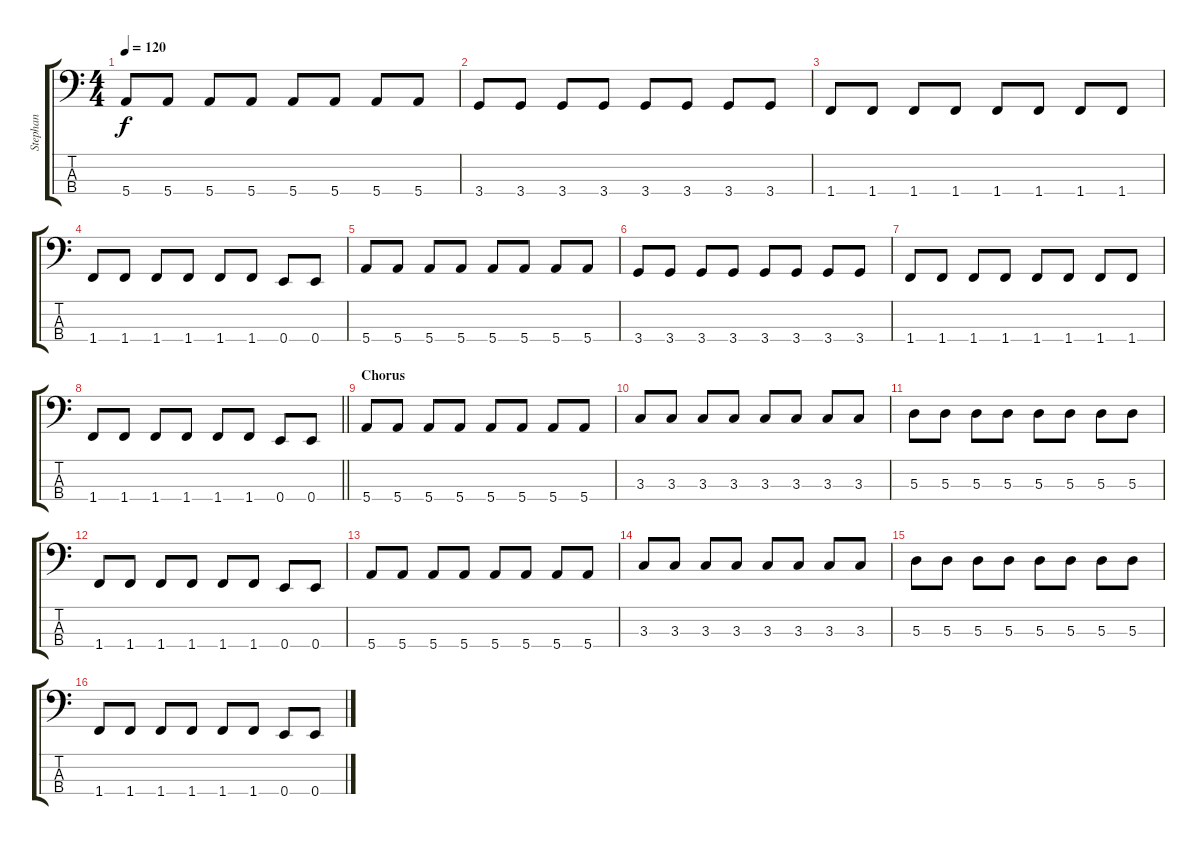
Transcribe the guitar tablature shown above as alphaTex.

\track ("Stephan" "Stephan") {instrument electricbasspick}
\staff {score tabs}
\tuning (G2 D2 A1 E1) {hide}
\ts (4 4)
\tempo 120
\clef f4
\ks c
5.4.8{dy f} 5.4.8 5.4.8 5.4.8 5.4.8 5.4.8 5.4.8 5.4.8 |
3.4.8 3.4.8 3.4.8 3.4.8 3.4.8 3.4.8 3.4.8 3.4.8 |
1.4.8 1.4.8 1.4.8 1.4.8 1.4.8 1.4.8 1.4.8 1.4.8 |
1.4.8 1.4.8 1.4.8 1.4.8 1.4.8 1.4.8 0.4.8 0.4.8 |
5.4.8 5.4.8 5.4.8 5.4.8 5.4.8 5.4.8 5.4.8 5.4.8 |
3.4.8 3.4.8 3.4.8 3.4.8 3.4.8 3.4.8 3.4.8 3.4.8 |
1.4.8 1.4.8 1.4.8 1.4.8 1.4.8 1.4.8 1.4.8 1.4.8 |
\barLineRight lightlight
1.4.8 1.4.8 1.4.8 1.4.8 1.4.8 1.4.8 0.4.8 0.4.8 |
\section ("" "Chorus")
5.4.8 5.4.8 5.4.8 5.4.8 5.4.8 5.4.8 5.4.8 5.4.8 |
3.3.8 3.3.8 3.3.8 3.3.8 3.3.8 3.3.8 3.3.8 3.3.8 |
5.3.8 5.3.8 5.3.8 5.3.8 5.3.8 5.3.8 5.3.8 5.3.8 |
1.4.8 1.4.8 1.4.8 1.4.8 1.4.8 1.4.8 0.4.8 0.4.8 |
5.4.8 5.4.8 5.4.8 5.4.8 5.4.8 5.4.8 5.4.8 5.4.8 |
3.3.8 3.3.8 3.3.8 3.3.8 3.3.8 3.3.8 3.3.8 3.3.8 |
5.3.8 5.3.8 5.3.8 5.3.8 5.3.8 5.3.8 5.3.8 5.3.8 |
1.4.8 1.4.8 1.4.8 1.4.8 1.4.8 1.4.8 0.4.8 0.4.8
